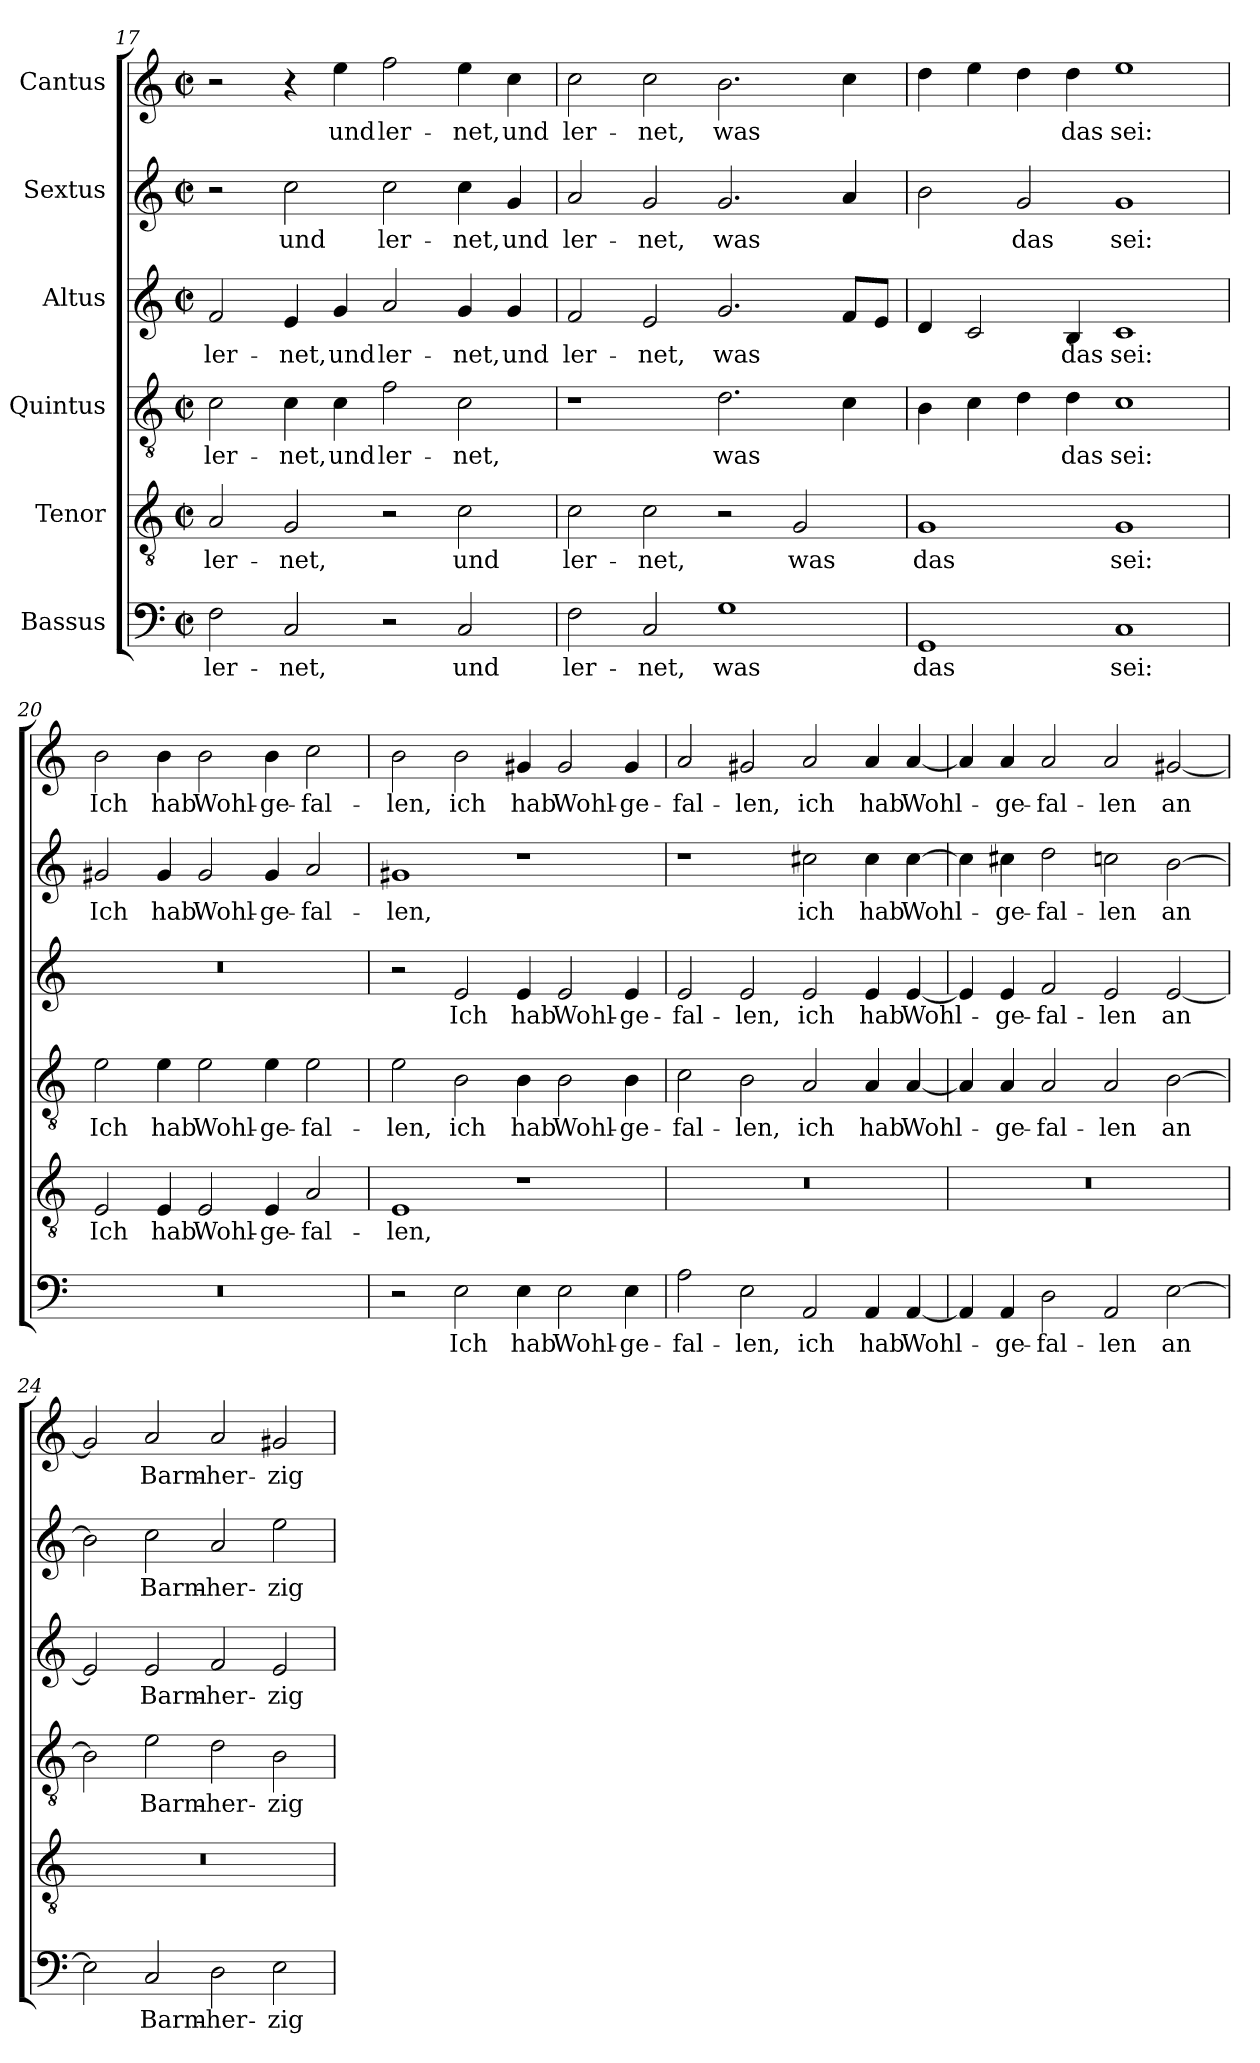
**kern	**text	**kern	**text	**kern	**text	**kern	**text	**kern	**text	**kern	**text
*part6	*part6	*part5	*part5	*part4	*part4	*part3	*part3	*part2	*part2	*part1	*part1
*staff6	*staff6	*staff5	*staff5	*staff4	*staff4	*staff3	*staff3	*staff2	*staff2	*staff1	*staff1
*I"Bassus	*	*I"Tenor	*	*I"Quintus	*	*I"Altus	*	*I"Sextus	*	*I"Cantus	*
*clefF4	*	*clefGv2	*	*clefGv2	*	*clefG2	*	*clefG2	*	*clefG2	*
*k[]	*	*k[]	*	*k[]	*	*k[]	*	*k[]	*	*k[]	*
*M4/2	*	*M4/2	*	*M4/2	*	*M4/2	*	*M4/2	*	*M4/2	*
*met(c|)	*	*met(c|)	*	*met(c|)	*	*met(c|)	*	*met(c|)	*	*met(c|)	*
=17	=17	=17	=17	=17	=17	=17	=17	=17	=17	=17	=17
!	!LO:LY:b	!	!LO:LY:b	!	!LO:LY:b	!	!LO:LY:b	!	!	!	!
2F\	ler-	2A/	ler-	2c\	ler-	2f/	ler-	2r	.	2r	.
!	!LO:LY:b	!	!LO:LY:b	!	!LO:LY:b	!	!LO:LY:b	!	!LO:LY:b	!	!
2C/	-net,	2G/	-net,	4c\	-net,	4e/	-net,	2cc\	und	4r	.
!	!	!	!	!	!LO:LY:b	!	!LO:LY:b	!	!	!	!LO:LY:b
.	.	.	.	4c\	und	4g/	und	.	.	4ee\	und
!	!	!	!	!	!LO:LY:b	!	!LO:LY:b	!	!LO:LY:b	!	!LO:LY:b
2r	.	2r	.	2f\	ler-	2a/	ler-	2cc\	ler-	2ff\	ler-
!	!LO:LY:b	!	!LO:LY:b	!	!LO:LY:b	!	!LO:LY:b	!	!LO:LY:b	!	!LO:LY:b
2C/	und	2c\	und	2c\	-net,	4g/	-net,	4cc\	-net,	4ee\	-net,
!	!	!	!	!	!	!	!LO:LY:b	!	!LO:LY:b	!	!LO:LY:b
.	.	.	.	.	.	4g/	und	4g/	und	4cc\	und
!!LO:LB:g=z
=18	=18	=18	=18	=18	=18	=18	=18	=18	=18	=18	=18
!	!LO:LY:b	!	!LO:LY:b	!	!	!	!LO:LY:b	!	!LO:LY:b	!	!LO:LY:b
2F\	ler-	2c\	ler-	1r	.	2f/	ler-	2a/	ler-	2cc\	ler-
!	!LO:LY:b	!	!LO:LY:b	!	!	!	!LO:LY:b	!	!LO:LY:b	!	!LO:LY:b
2C/	-net,	2c\	-net,	.	.	2e/	-net,	2g/	-net,	2cc\	-net,
!	!LO:LY:b	!	!	!	!LO:LY:b	!	!LO:LY:b	!	!LO:LY:b	!	!LO:LY:b
1G	was	2r	.	2.d\	was	2.g/	was	2.g/	was	2.b\	was
!	!	!	!LO:LY:b	!	!	!	!	!	!	!	!
.	.	2G/	was	.	.	.	.	.	.	.	.
.	.	.	.	4c\	.	8f/L	.	4a/	.	4cc\	.
.	.	.	.	.	.	8e/J	.	.	.	.	.
=19	=19	=19	=19	=19	=19	=19	=19	=19	=19	=19	=19
!	!LO:LY:b	!	!LO:LY:b	!	!	!	!	!	!	!	!
1GG	das	1G	das	4B\	.	4d/	.	2b\	.	4dd\	.
.	.	.	.	4c\	.	2c/	.	.	.	4ee\	.
!	!	!	!	!	!	!	!	!	!LO:LY:b	!	!
.	.	.	.	4d\	.	.	.	2g/	das	4dd\	.
!	!	!	!	!	!LO:LY:b	!	!LO:LY:b	!	!	!	!LO:LY:b
.	.	.	.	4d\	das	4B/	das	.	.	4dd\	das
!	!LO:LY:b	!	!LO:LY:b	!	!LO:LY:b	!	!LO:LY:b	!	!LO:LY:b	!	!LO:LY:b
1C	sei:	1G	sei:	1c	sei:	1c	sei:	1g	sei:	1ee	sei:
=20	=20	=20	=20	=20	=20	=20	=20	=20	=20	=20	=20
!	!	!	!LO:LY:b	!	!LO:LY:b	!	!	!	!LO:LY:b	!	!LO:LY:b
0r	.	2E/	Ich	2e\	Ich	0r	.	2g#X/	Ich	2b\	Ich
!	!	!	!LO:LY:b	!	!LO:LY:b	!	!	!	!LO:LY:b	!	!LO:LY:b
.	.	4E/	hab	4e\	hab	.	.	4g#/	hab	4b\	hab
!	!	!	!LO:LY:b	!	!LO:LY:b	!	!	!	!LO:LY:b	!	!LO:LY:b
.	.	2E/	Wohl-	2e\	Wohl-	.	.	2g#/	Wohl-	2b\	Wohl-
!	!	!	!LO:LY:b	!	!LO:LY:b	!	!	!	!LO:LY:b	!	!LO:LY:b
.	.	4E/	-ge-	4e\	-ge-	.	.	4g#/	-ge-	4b\	-ge-
!	!	!	!LO:LY:b	!	!LO:LY:b	!	!	!	!LO:LY:b	!	!LO:LY:b
.	.	2A/	-fal-	2e\	-fal-	.	.	2a/	-fal-	2cc\	-fal-
!!LO:PB:g=z
=21	=21	=21	=21	=21	=21	=21	=21	=21	=21	=21	=21
!	!	!	!LO:LY:b	!	!LO:LY:b	!	!	!	!LO:LY:b	!	!LO:LY:b
2r	.	1E	-len,	2e\	-len,	2r	.	1g#X	-len,	2b\	-len,
!	!LO:LY:b	!	!	!	!LO:LY:b	!	!LO:LY:b	!	!	!	!LO:LY:b
2E\	Ich	.	.	2B\	ich	2e/	Ich	.	.	2b\	ich
!	!LO:LY:b	!	!	!	!LO:LY:b	!	!LO:LY:b	!	!	!	!LO:LY:b
4E\	hab	1r	.	4B\	hab	4e/	hab	1r	.	4g#X/	hab
!	!LO:LY:b	!	!	!	!LO:LY:b	!	!LO:LY:b	!	!	!	!LO:LY:b
2E\	Wohl-	.	.	2B\	Wohl-	2e/	Wohl-	.	.	2g#/	Wohl-
!	!LO:LY:b	!	!	!	!LO:LY:b	!	!LO:LY:b	!	!	!	!LO:LY:b
4E\	-ge-	.	.	4B\	-ge-	4e/	-ge-	.	.	4g#/	-ge-
=22	=22	=22	=22	=22	=22	=22	=22	=22	=22	=22	=22
!	!LO:LY:b	!	!	!	!LO:LY:b	!	!LO:LY:b	!	!	!	!LO:LY:b
2A\	-fal-	0r	.	2c\	-fal-	2e/	-fal-	1r	.	2a/	-fal-
!	!LO:LY:b	!	!	!	!LO:LY:b	!	!LO:LY:b	!	!	!	!LO:LY:b
2E\	-len,	.	.	2B\	-len,	2e/	-len,	.	.	2g#X/	-len,
!	!LO:LY:b	!	!	!	!LO:LY:b	!	!LO:LY:b	!	!LO:LY:b	!	!LO:LY:b
2AA/	ich	.	.	2A/	ich	2e/	ich	2cc#X\	ich	2a/	ich
!	!LO:LY:b	!	!	!	!LO:LY:b	!	!LO:LY:b	!	!LO:LY:b	!	!LO:LY:b
4AA/	hab	.	.	4A/	hab	4e/	hab	4cc#\	hab	4a/	hab
!	!LO:LY:b	!	!	!	!LO:LY:b	!	!LO:LY:b	!	!LO:LY:b	!	!LO:LY:b
[4AA/	Wohl-	.	.	[4A/	Wohl-	[4e/	Wohl-	[4cc#\	Wohl-	[4a/	Wohl-
=23	=23	=23	=23	=23	=23	=23	=23	=23	=23	=23	=23
4AA/]	.	0r	.	4A/]	.	4e/]	.	4cc#\]	.	4a/]	.
!	!LO:LY:b	!	!	!	!LO:LY:b	!	!LO:LY:b	!	!LO:LY:b	!	!LO:LY:b
4AA/	ge-	.	.	4A/	-ge-	4e/	ge-	4cc#X\	ge-	4a/	ge-
!	!LO:LY:b	!	!	!	!LO:LY:b	!	!LO:LY:b	!	!LO:LY:b	!	!LO:LY:b
2D\	-fal-	.	.	2A/	-fal-	2f/	-fal-	2dd\	-fal-	2a/	-fal-
!	!LO:LY:b	!	!	!	!LO:LY:b	!	!LO:LY:b	!	!LO:LY:b	!	!LO:LY:b
2AA/	-len	.	.	2A/	-len	2e/	-len	2ccn\	-len	2a/	-len
!	!LO:LY:b	!	!	!	!LO:LY:b	!	!LO:LY:b	!	!LO:LY:b	!	!LO:LY:b
[2E\	an	.	.	[2B\	an	[2e/	an	[2b\	an	[2g#X/	an
!!LO:LB:g=z
=24	=24	=24	=24	=24	=24	=24	=24	=24	=24	=24	=24
2E\]	.	0r	.	2B\]	.	2e/]	.	2b\]	.	2g#/]	.
!	!LO:LY:b	!	!	!	!LO:LY:b	!	!LO:LY:b	!	!LO:LY:b	!	!LO:LY:b
2C/	Barm-	.	.	2e\	Barm-	2e/	Barm-	2cc\	Barm-	2a/	Barm-
!	!LO:LY:b	!	!	!	!LO:LY:b	!	!LO:LY:b	!	!LO:LY:b	!	!LO:LY:b
2D\	-her-	.	.	2d\	-her-	2f/	-her-	2a/	-her-	2a/	-her-
!	!LO:LY:b	!	!	!	!LO:LY:b	!	!LO:LY:b	!	!LO:LY:b	!	!LO:LY:b
2E\	-zig-	.	.	2B\	-zig-	2e/	-zig-	2ee\	-zig-	2g#X/	-zig-
=	=	=	=	=	=	=	=	=	=	=	=
*-	*-	*-	*-	*-	*-	*-	*-	*-	*-	*-	*-
